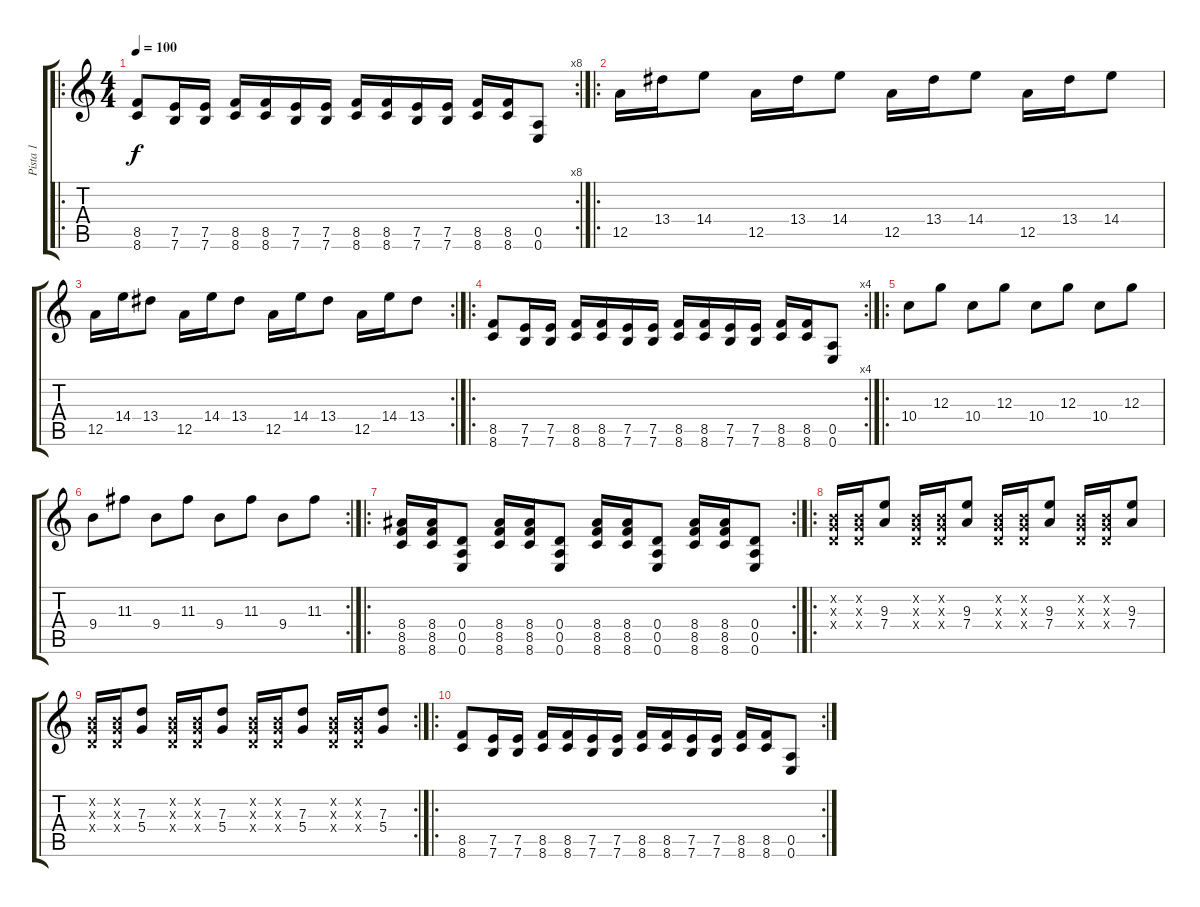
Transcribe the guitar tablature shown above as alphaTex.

\track ("Pista 1" "Pista 1") {instrument overdrivenguitar}
\staff {score tabs}
\tuning (E4 B3 G3 D3 A2 E2) {hide}
\ro
\rc 8
\ts (4 4)
\tempo 100
\clef g2
\ks c
(8.5 8.6).8{dy f instrument overdrivenguitar} (7.5 7.6).16 (7.5 7.6).16 (8.5 8.6).16 (8.5 8.6).16 (7.5 7.6).16 (7.5 7.6).16 (8.5 8.6).16 (8.5 8.6).16 (7.5 7.6).16 (7.5 7.6).16 (8.5 8.6).16 (8.5 8.6).16 (0.5 0.6).8 |
\ro
12.5.16 13.4.16 14.4.8 12.5.16 13.4.16 14.4.8 12.5.16 13.4.16 14.4.8 12.5.16 13.4.16 14.4.8 |
\rc 2
12.5.16 14.4.16 13.4.8 12.5.16 14.4.16 13.4.8 12.5.16 14.4.16 13.4.8 12.5.16 14.4.16 13.4.8 |
\ro
\rc 4
(8.5 8.6).8 (7.5 7.6).16 (7.5 7.6).16 (8.5 8.6).16 (8.5 8.6).16 (7.5 7.6).16 (7.5 7.6).16 (8.5 8.6).16 (8.5 8.6).16 (7.5 7.6).16 (7.5 7.6).16 (8.5 8.6).16 (8.5 8.6).16 (0.5 0.6).8 |
\ro
10.4.8 12.3.8 10.4.8 12.3.8 10.4.8 12.3.8 10.4.8 12.3.8 |
\rc 2
9.4.8 11.3.8 9.4.8 11.3.8 9.4.8 11.3.8 9.4.8 11.3.8 |
\ro
\rc 2
(8.4 8.5 8.6).16 (8.4 8.5 8.6).16 (0.4 0.5 0.6).8 (8.4 8.5 8.6).16 (8.4 8.5 8.6).16 (0.4 0.5 0.6).8 (8.4 8.5 8.6).16 (8.4 8.5 8.6).16 (0.4 0.5 0.6).8 (8.4 8.5 8.6).16 (8.4 8.5 8.6).16 (0.4 0.5 0.6).8 |
\ro
(0.2{x} 0.3{x} 0.4{x}).16 (0.2{x} 0.3{x} 0.4{x}).16 (9.3 7.4).8 (0.2{x} 0.3{x} 0.4{x}).16 (0.2{x} 0.3{x} 0.4{x}).16 (9.3 7.4).8 (0.2{x} 0.3{x} 0.4{x}).16 (0.2{x} 0.3{x} 0.4{x}).16 (9.3 7.4).8 (0.2{x} 0.3{x} 0.4{x}).16 (0.2{x} 0.3{x} 0.4{x}).16 (9.3 7.4).8 |
\rc 2
(0.2{x} 0.3{x} 0.4{x}).16 (0.2{x} 0.3{x} 0.4{x}).16 (7.3 5.4).8 (0.2{x} 0.3{x} 0.4{x}).16 (0.2{x} 0.3{x} 0.4{x}).16 (7.3 5.4).8 (0.2{x} 0.3{x} 0.4{x}).16 (0.2{x} 0.3{x} 0.4{x}).16 (7.3 5.4).8 (0.2{x} 0.3{x} 0.4{x}).16 (0.2{x} 0.3{x} 0.4{x}).16 (7.3 5.4).8 |
\ro
\rc 2
(8.5 8.6).8 (7.5 7.6).16 (7.5 7.6).16 (8.5 8.6).16 (8.5 8.6).16 (7.5 7.6).16 (7.5 7.6).16 (8.5 8.6).16 (8.5 8.6).16 (7.5 7.6).16 (7.5 7.6).16 (8.5 8.6).16 (8.5 8.6).16 (0.5 0.6).8
